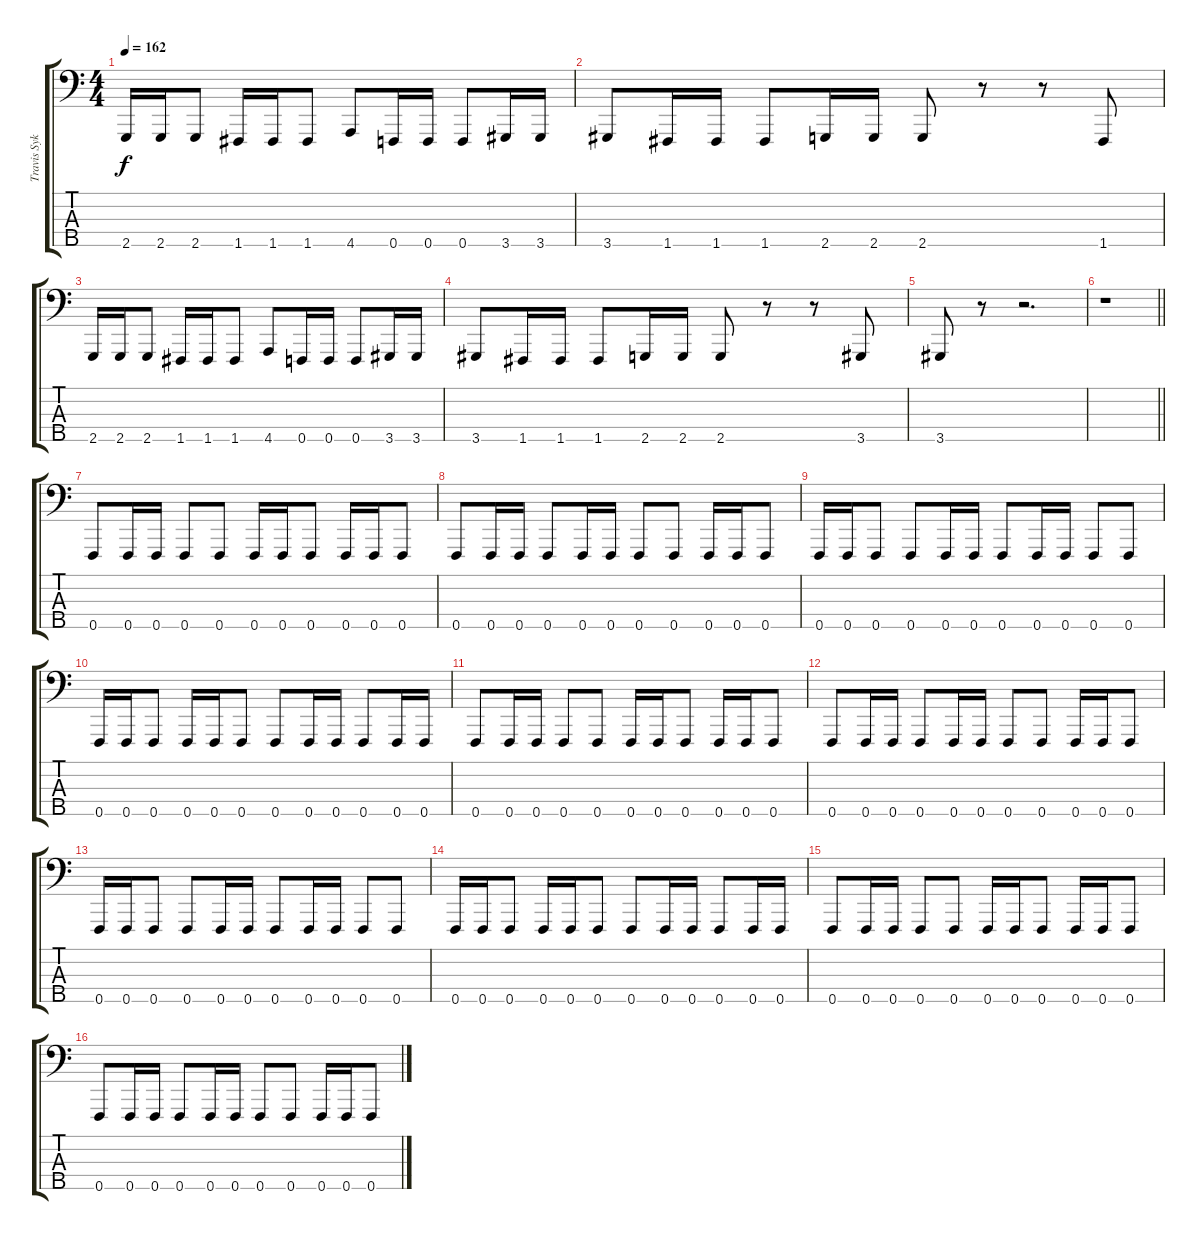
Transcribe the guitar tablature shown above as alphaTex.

\track ("Travis Sykes" "Travis Syk") {instrument electricbasspick}
\staff {score tabs}
\tuning (G2 D2 G1 C1 F0) {hide}
\ts (4 4)
\tempo 162
\clef f4
\ks c
2.5.16{dy f} 2.5.16 2.5.8 1.5.16 1.5.16 1.5.8 4.5.8 0.5.16 0.5.16 0.5.8 3.5.16 3.5.16 |
3.5.8 1.5.16 1.5.16 1.5.8 2.5.16 2.5.16 2.5.8 r.8 r.8 1.5.8 |
2.5.16 2.5.16 2.5.8 1.5.16 1.5.16 1.5.8 4.5.8 0.5.16 0.5.16 0.5.8 3.5.16 3.5.16 |
3.5.8 1.5.16 1.5.16 1.5.8 2.5.16 2.5.16 2.5.8 r.8 r.8 3.5.8 |
3.5.8 r.8 r.2{d} |
\barLineRight lightlight
r.1 |
0.5.8 0.5.16 0.5.16 0.5.8 0.5.8 0.5.16 0.5.16 0.5.8 0.5.16 0.5.16 0.5.8 |
0.5.8 0.5.16 0.5.16 0.5.8 0.5.16 0.5.16 0.5.8 0.5.8 0.5.16 0.5.16 0.5.8 |
0.5.16 0.5.16 0.5.8 0.5.8 0.5.16 0.5.16 0.5.8 0.5.16 0.5.16 0.5.8 0.5.8 |
0.5.16 0.5.16 0.5.8 0.5.16 0.5.16 0.5.8 0.5.8 0.5.16 0.5.16 0.5.8 0.5.16 0.5.16 |
0.5.8 0.5.16 0.5.16 0.5.8 0.5.8 0.5.16 0.5.16 0.5.8 0.5.16 0.5.16 0.5.8 |
0.5.8 0.5.16 0.5.16 0.5.8 0.5.16 0.5.16 0.5.8 0.5.8 0.5.16 0.5.16 0.5.8 |
0.5.16 0.5.16 0.5.8 0.5.8 0.5.16 0.5.16 0.5.8 0.5.16 0.5.16 0.5.8 0.5.8 |
0.5.16 0.5.16 0.5.8 0.5.16 0.5.16 0.5.8 0.5.8 0.5.16 0.5.16 0.5.8 0.5.16 0.5.16 |
0.5.8 0.5.16 0.5.16 0.5.8 0.5.8 0.5.16 0.5.16 0.5.8 0.5.16 0.5.16 0.5.8 |
0.5.8 0.5.16 0.5.16 0.5.8 0.5.16 0.5.16 0.5.8 0.5.8 0.5.16 0.5.16 0.5.8
